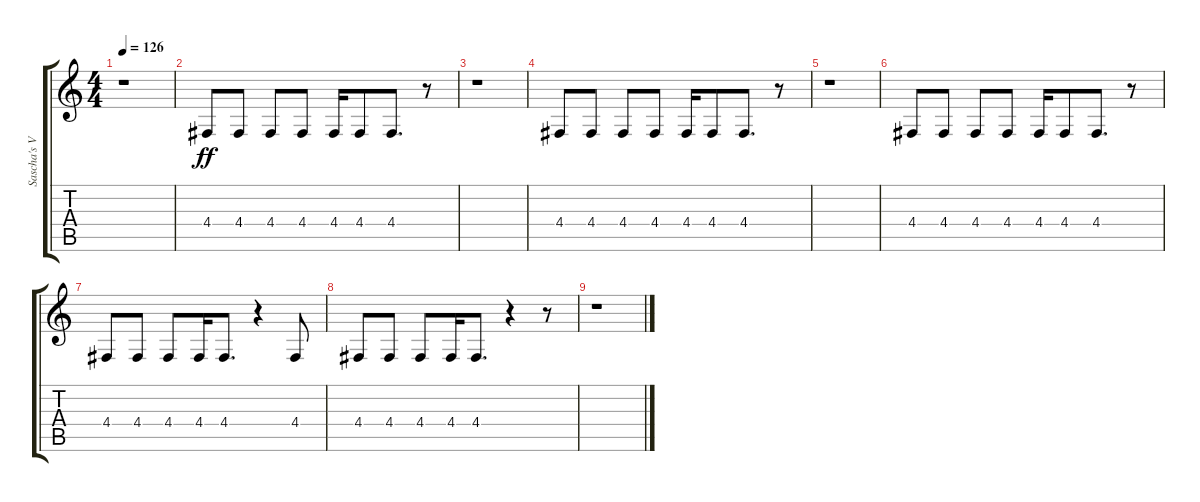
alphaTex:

\track ("Sascha's Vox" "Sascha's V") {instrument lead1square}
\staff {score tabs}
\tuning (E4 B3 G3 D3 A2 E2) {hide}
\ts (4 4)
\tempo 126
\clef g2
\ks c
r.1{dy ff} |
4.4.8 4.4.8 4.4.8 4.4.8 4.4.16 4.4.8 4.4.8{d} r.8 |
r.1 |
4.4.8 4.4.8 4.4.8 4.4.8 4.4.16 4.4.8 4.4.8{d} r.8 |
r.1 |
4.4.8 4.4.8 4.4.8 4.4.8 4.4.16 4.4.8 4.4.8{d} r.8 |
4.4.8 4.4.8 4.4.8 4.4.16 4.4.8{d} r.4 4.4.8 |
4.4.8 4.4.8 4.4.8 4.4.16 4.4.8{d} r.4 r.8 |
r.1
